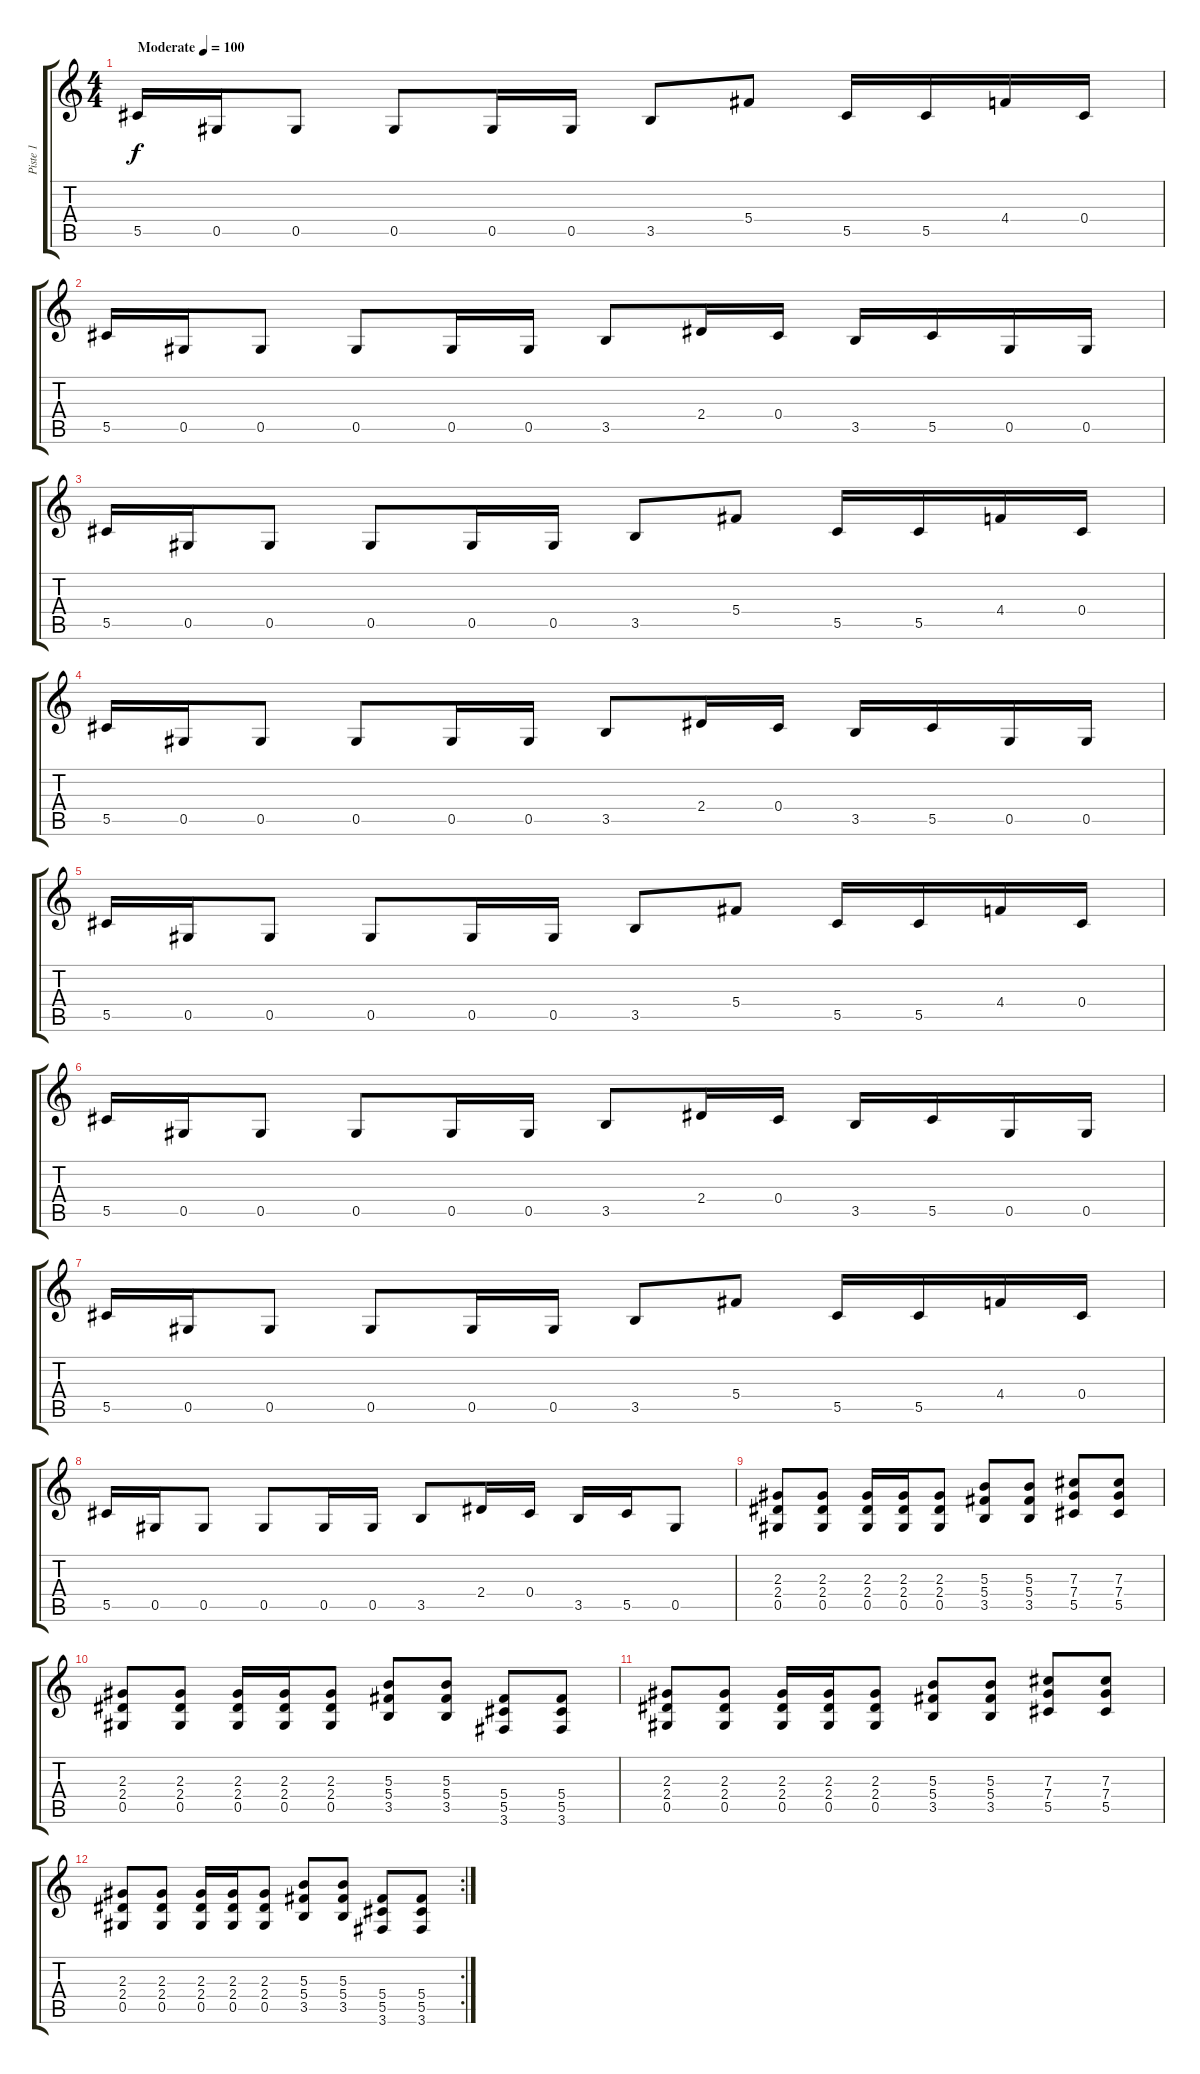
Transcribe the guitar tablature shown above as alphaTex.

\track ("Piste 1" "Piste 1") {instrument acousticguitarsteel}
\staff {score tabs}
\tuning (Eb4 Bb3 Gb3 Db3 Ab2 Eb2) {hide}
\ts (4 4)
\tempo (100 "Moderate")
\clef g2
\ks c
5.5.16{dy f instrument acousticguitarsteel} 0.5.16 0.5.8 0.5.8 0.5.16 0.5.16 3.5.8 5.4.8 5.5.16 5.5.16 4.4.16 0.4.16 |
5.5.16 0.5.16 0.5.8 0.5.8 0.5.16 0.5.16 3.5.8 2.4.16 0.4.16 3.5.16 5.5.16 0.5.16 0.5.16 |
5.5.16 0.5.16 0.5.8 0.5.8 0.5.16 0.5.16 3.5.8 5.4.8 5.5.16 5.5.16 4.4.16 0.4.16 |
5.5.16 0.5.16 0.5.8 0.5.8 0.5.16 0.5.16 3.5.8 2.4.16 0.4.16 3.5.16 5.5.16 0.5.16 0.5.16 |
5.5.16 0.5.16 0.5.8 0.5.8 0.5.16 0.5.16 3.5.8 5.4.8 5.5.16 5.5.16 4.4.16 0.4.16 |
5.5.16 0.5.16 0.5.8 0.5.8 0.5.16 0.5.16 3.5.8 2.4.16 0.4.16 3.5.16 5.5.16 0.5.16 0.5.16 |
5.5.16 0.5.16 0.5.8 0.5.8 0.5.16 0.5.16 3.5.8 5.4.8 5.5.16 5.5.16 4.4.16 0.4.16 |
5.5.16 0.5.16 0.5.8 0.5.8 0.5.16 0.5.16 3.5.8 2.4.16 0.4.16 3.5.16 5.5.16 0.5.8 |
(2.3 2.4 0.5).8 (2.3 2.4 0.5).8 (2.3 2.4 0.5).16 (2.3 2.4 0.5).16 (2.3 2.4 0.5).8 (5.3 5.4 3.5).8 (5.3 5.4 3.5).8 (7.3 7.4 5.5).8 (7.3 7.4 5.5).8 |
(2.3 2.4 0.5).8 (2.3 2.4 0.5).8 (2.3 2.4 0.5).16 (2.3 2.4 0.5).16 (2.3 2.4 0.5).8 (5.3 5.4 3.5).8 (5.3 5.4 3.5).8 (5.4 5.5 3.6).8 (5.4 5.5 3.6).8 |
(2.3 2.4 0.5).8 (2.3 2.4 0.5).8 (2.3 2.4 0.5).16 (2.3 2.4 0.5).16 (2.3 2.4 0.5).8 (5.3 5.4 3.5).8 (5.3 5.4 3.5).8 (7.3 7.4 5.5).8 (7.3 7.4 5.5).8 |
\rc 2
(2.3 2.4 0.5).8 (2.3 2.4 0.5).8 (2.3 2.4 0.5).16 (2.3 2.4 0.5).16 (2.3 2.4 0.5).8 (5.3 5.4 3.5).8 (5.3 5.4 3.5).8 (5.4 5.5 3.6).8 (5.4 5.5 3.6).8
